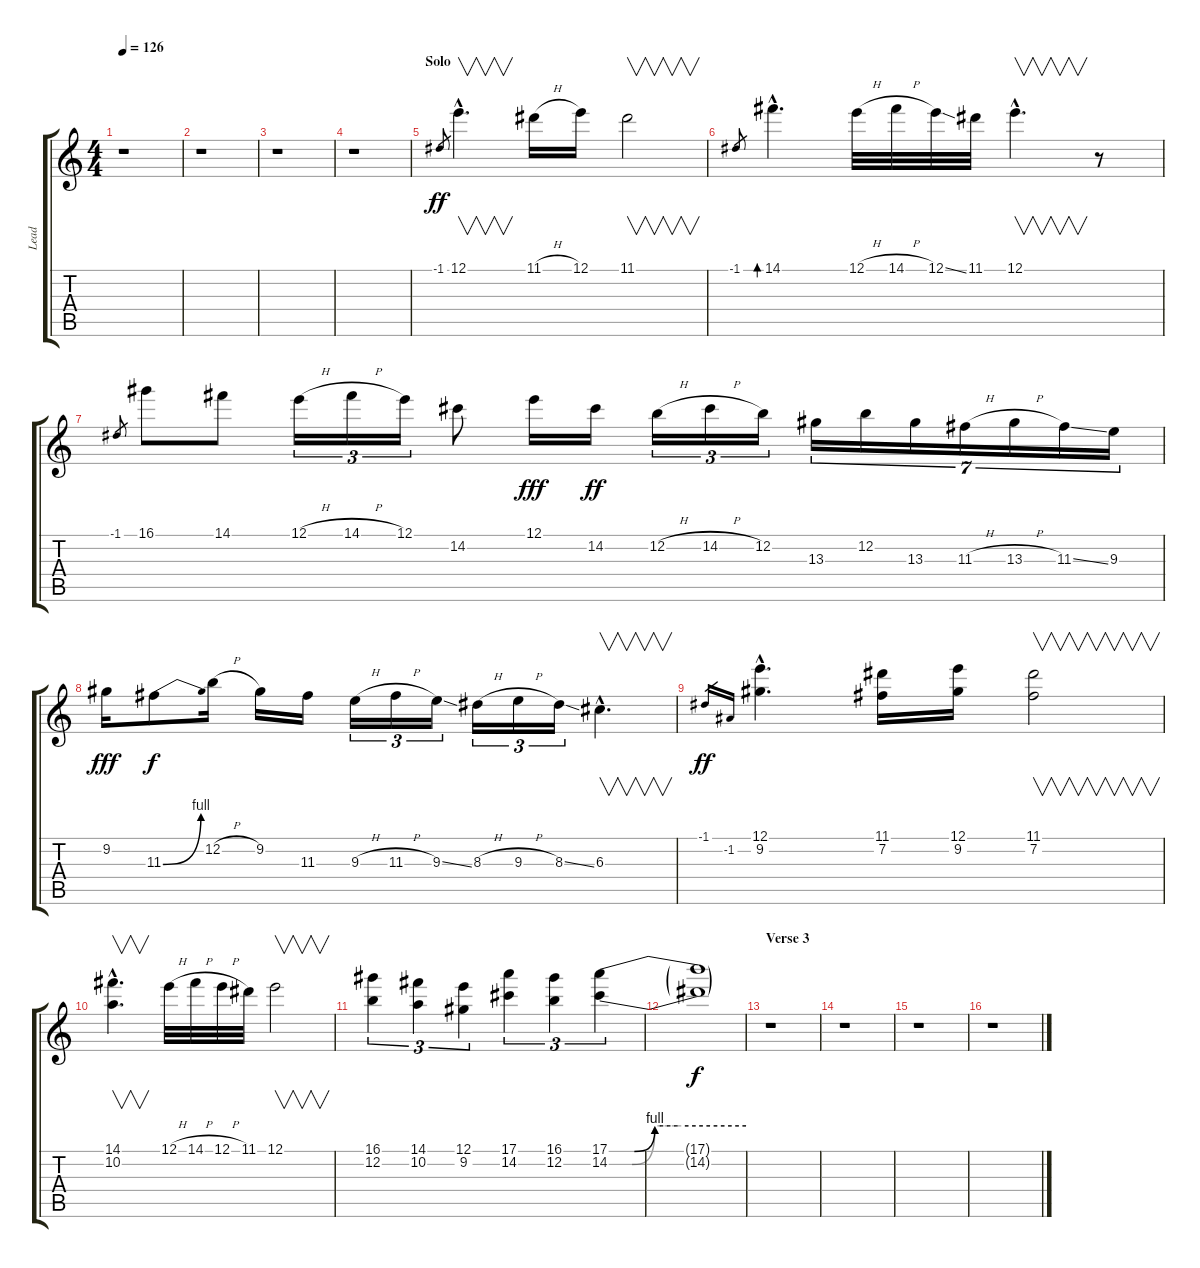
\track ("Lead" "Lead") {instrument overdrivenguitar}
\staff {score tabs}
\tuning (E4 B3 G3 D3 A2 E2) {hide}
\ts (4 4)
\tempo 126
\clef g2
\ks c
r.1{dy ff} |
r.1 |
r.1 |
r.1 |
\section ("" "Solo")
-1.1.8{gr} 12.1{hac}.4{v d} 11.1{h}.16 12.1.16 11.1.2{v} |
-1.1.8{gr} 14.1{hac}.4{d bd 240} 12.1{h}.32 14.1{h}.32 12.1{ss}.32 11.1.32 12.1{hac}.4{v d} r.8 |
-1.1.8{gr} 16.1.8 14.1.8 12.1{h}.16{tu (3 2)} 14.1{h}.16{tu (3 2)} 12.1.16{tu (3 2)} 14.2.8 12.1.16{dy fff} 14.2.16{dy ff} 12.2{h}.16{tu (3 2)} 14.2{h}.16{tu (3 2)} 12.2.16{tu (3 2)} 13.3.16{tu (7 4)} 12.2.16{tu (7 4)} 13.3.16{tu (7 4)} 11.3{h}.16{tu (7 4)} 13.3{h}.16{tu (7 4)} 11.3{ss}.16{tu (7 4)} 9.3.16{tu (7 4)} |
9.2.16{dy fff} 11.3{be (bend 0 0 60 4)}.8{dy f} 12.2{h}.16 9.2.16 11.3.16 9.3{h}.16{tu (3 2)} 11.3{h}.16{tu (3 2)} 9.3{ss}.16{tu (3 2)} 8.3{h}.16{tu (3 2)} 9.3{h}.16{tu (3 2)} 8.3{ss}.16{tu (3 2)} 6.3{hac}.4{v d} |
-1.1.16{gr dy ff} -1.2.16{gr} (12.1{hac} 9.2{hac}).4{d} (11.1 7.2).16 (12.1 9.2).16 (11.1 7.2).2{v} |
(14.1{hac} 10.2{hac}).4{v d} 12.1{h}.32 14.1{h}.32 12.1{h}.32 11.1.32 12.1.2{v} |
(16.1 12.2).4{tu (3 2)} (14.1 10.2).4{tu (3 2)} (12.1 9.2).4{tu (3 2)} (17.1 14.2).4{tu (3 2)} (16.1 12.2).4{tu (3 2)} (17.1{be (custom 0 0 11 0 20 4 30 4 60 4)} 14.2{be (custom 0 0 10 0 20 4 29 4 60 4)}).4{tu (3 2)} |
(17.1{t} 14.2{t}).1{dy f} |
\section ("" "Verse 3")
r.1 |
r.1 |
r.1 |
r.1
